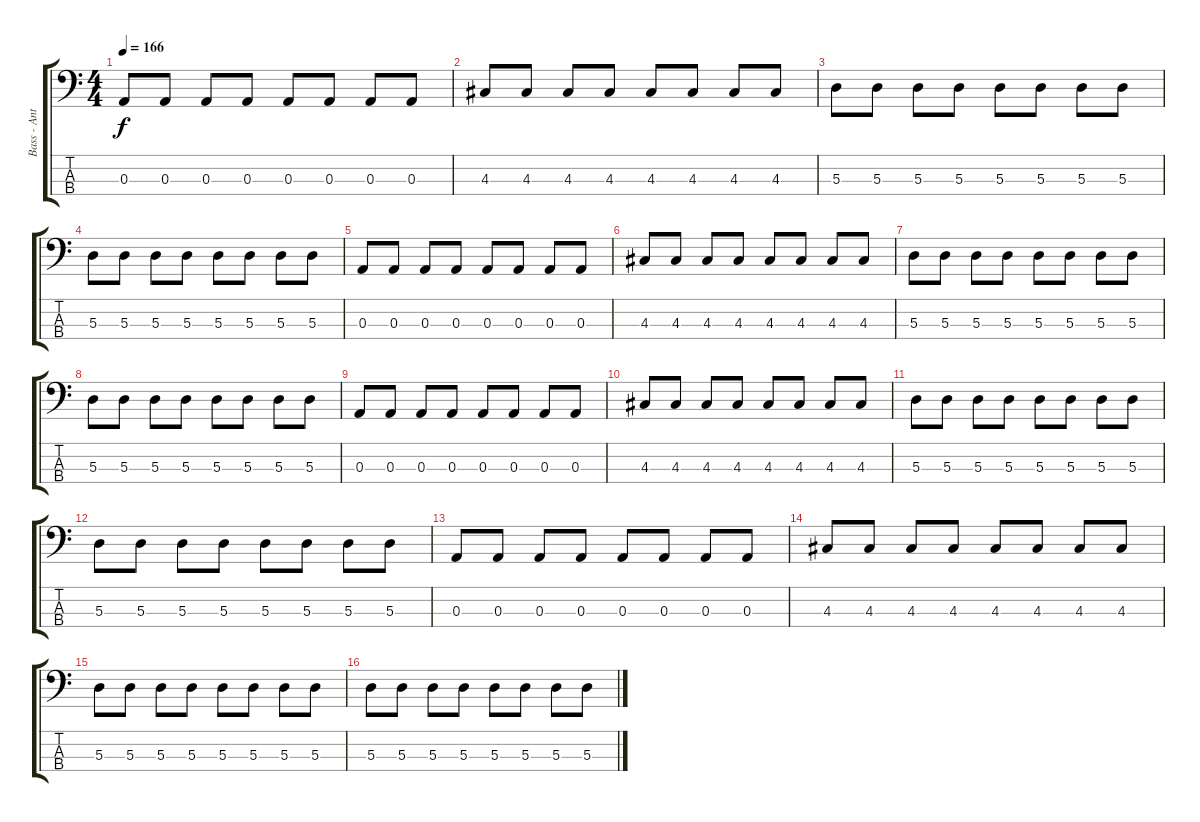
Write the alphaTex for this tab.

\track ("Bass - Anthony Celestino" "Bass - Ant") {instrument electricbassfinger}
\staff {score tabs}
\tuning (G2 D2 A1 E1) {hide}
\ts (4 4)
\tempo 166
\clef f4
\ks c
0.3.8{dy f} 0.3.8 0.3.8 0.3.8 0.3.8 0.3.8 0.3.8 0.3.8 |
4.3.8 4.3.8 4.3.8 4.3.8 4.3.8 4.3.8 4.3.8 4.3.8 |
5.3.8 5.3.8 5.3.8 5.3.8 5.3.8 5.3.8 5.3.8 5.3.8 |
5.3.8 5.3.8 5.3.8 5.3.8 5.3.8 5.3.8 5.3.8 5.3.8 |
0.3.8 0.3.8 0.3.8 0.3.8 0.3.8 0.3.8 0.3.8 0.3.8 |
4.3.8 4.3.8 4.3.8 4.3.8 4.3.8 4.3.8 4.3.8 4.3.8 |
5.3.8 5.3.8 5.3.8 5.3.8 5.3.8 5.3.8 5.3.8 5.3.8 |
5.3.8 5.3.8 5.3.8 5.3.8 5.3.8 5.3.8 5.3.8 5.3.8 |
0.3.8 0.3.8 0.3.8 0.3.8 0.3.8 0.3.8 0.3.8 0.3.8 |
4.3.8 4.3.8 4.3.8 4.3.8 4.3.8 4.3.8 4.3.8 4.3.8 |
5.3.8 5.3.8 5.3.8 5.3.8 5.3.8 5.3.8 5.3.8 5.3.8 |
5.3.8 5.3.8 5.3.8 5.3.8 5.3.8 5.3.8 5.3.8 5.3.8 |
0.3.8 0.3.8 0.3.8 0.3.8 0.3.8 0.3.8 0.3.8 0.3.8 |
4.3.8 4.3.8 4.3.8 4.3.8 4.3.8 4.3.8 4.3.8 4.3.8 |
5.3.8 5.3.8 5.3.8 5.3.8 5.3.8 5.3.8 5.3.8 5.3.8 |
5.3.8 5.3.8 5.3.8 5.3.8 5.3.8 5.3.8 5.3.8 5.3.8
